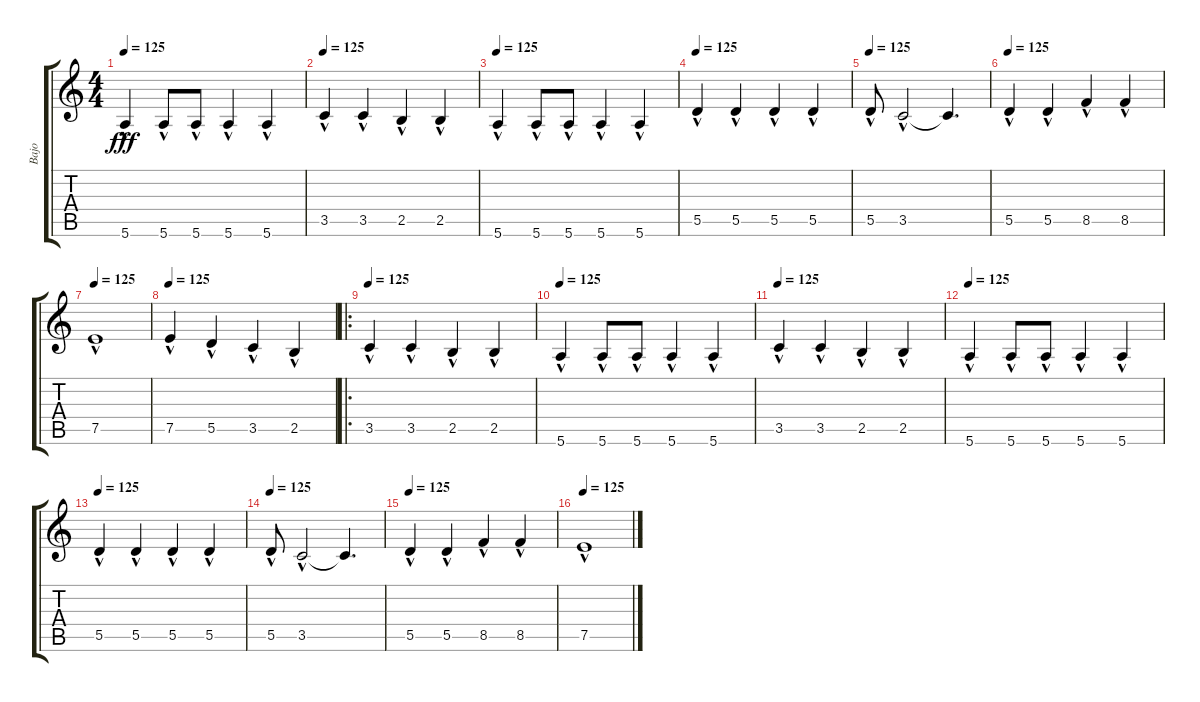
\track ("Bajo" "Bajo") {instrument electricbassfinger}
\staff {score tabs}
\tuning (E4 B3 G3 D3 A2 E2) {hide}
\ts (4 4)
\tempo 125
\clef g2
\ks c
5.6{hac}.4{dy fff} 5.6{hac}.8 5.6{hac}.8 5.6{hac}.4 5.6{hac}.4 |
\tempo 125
3.5{hac}.4 3.5{hac}.4 2.5{hac}.4 2.5{hac}.4 |
\tempo 125
5.6{hac}.4 5.6{hac}.8 5.6{hac}.8 5.6{hac}.4 5.6{hac}.4 |
\tempo 125
5.5{hac}.4 5.5{hac}.4 5.5{hac}.4 5.5{hac}.4 |
\tempo 125
5.5{hac}.8 3.5{hac}.2 3.5{t}.4{d} |
\tempo 125
5.5{hac}.4 5.5{hac}.4 8.5{hac}.4 8.5{hac}.4 |
\tempo 125
7.5{hac}.1 |
\tempo 125
7.5{hac}.4 5.5{hac}.4 3.5{hac}.4 2.5{hac}.4 |
\ro
\tempo 125
3.5{hac}.4 3.5{hac}.4 2.5{hac}.4 2.5{hac}.4 |
\tempo 125
5.6{hac}.4 5.6{hac}.8 5.6{hac}.8 5.6{hac}.4 5.6{hac}.4 |
\tempo 125
3.5{hac}.4 3.5{hac}.4 2.5{hac}.4 2.5{hac}.4 |
\tempo 125
5.6{hac}.4 5.6{hac}.8 5.6{hac}.8 5.6{hac}.4 5.6{hac}.4 |
\tempo 125
5.5{hac}.4 5.5{hac}.4 5.5{hac}.4 5.5{hac}.4 |
\tempo 125
5.5{hac}.8 3.5{hac}.2 3.5{t}.4{d} |
\tempo 125
5.5{hac}.4 5.5{hac}.4 8.5{hac}.4 8.5{hac}.4 |
\tempo 125
7.5{hac}.1
